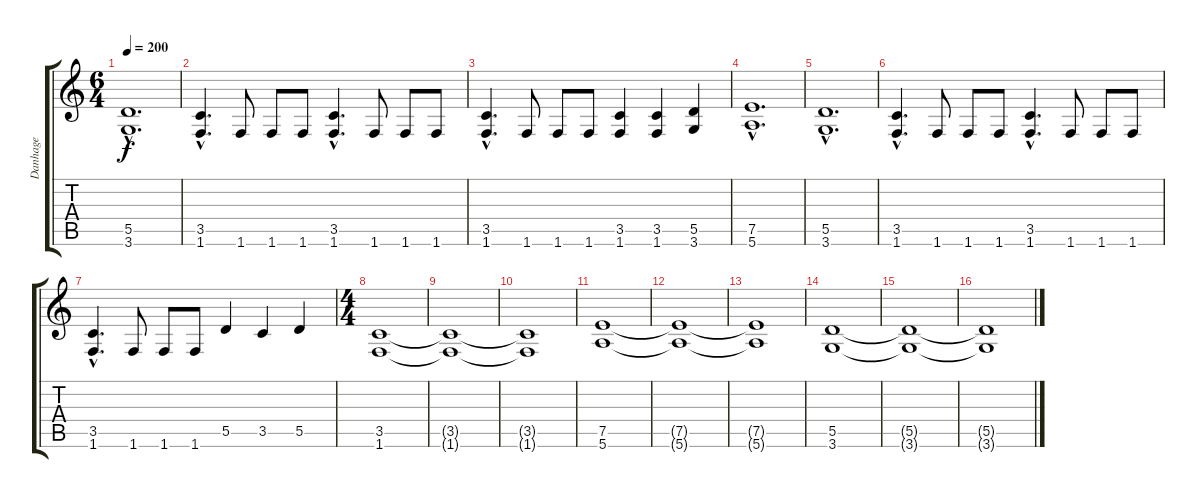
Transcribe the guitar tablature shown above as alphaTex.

\track ("Danhage" "Danhage") {instrument overdrivenguitar}
\staff {score tabs}
\tuning (E4 B3 G3 D3 A2 E2) {hide}
\ts (6 4)
\tempo 200
\clef g2
\ks c
(5.5{hac} 3.6{hac}).1{d dy f} |
(3.5{hac} 1.6{hac}).4{d} 1.6.8 1.6.8 1.6.8 (3.5{hac} 1.6{hac}).4{d} 1.6.8 1.6.8 1.6.8 |
(3.5{hac} 1.6{hac}).4{d} 1.6.8 1.6.8 1.6.8 (3.5 1.6).4 (3.5 1.6).4 (5.5 3.6).4 |
(7.5{hac} 5.6{hac}).1{d} |
(5.5{hac} 3.6{hac}).1{d} |
(3.5{hac} 1.6{hac}).4{d} 1.6.8 1.6.8 1.6.8 (3.5{hac} 1.6{hac}).4{d} 1.6.8 1.6.8 1.6.8 |
(3.5{hac} 1.6{hac}).4{d} 1.6.8 1.6.8 1.6.8 5.5.4 3.5.4 5.5.4 |
\ts (4 4)
(3.5 1.6).1 |
(3.5{t} 1.6{t}).1 |
(3.5{t} 1.6{t}).1 |
(7.5 5.6).1 |
(7.5{t} 5.6{t}).1 |
(7.5{t} 5.6{t}).1 |
(5.5 3.6).1 |
(5.5{t} 3.6{t}).1 |
(5.5{t} 3.6{t}).1
